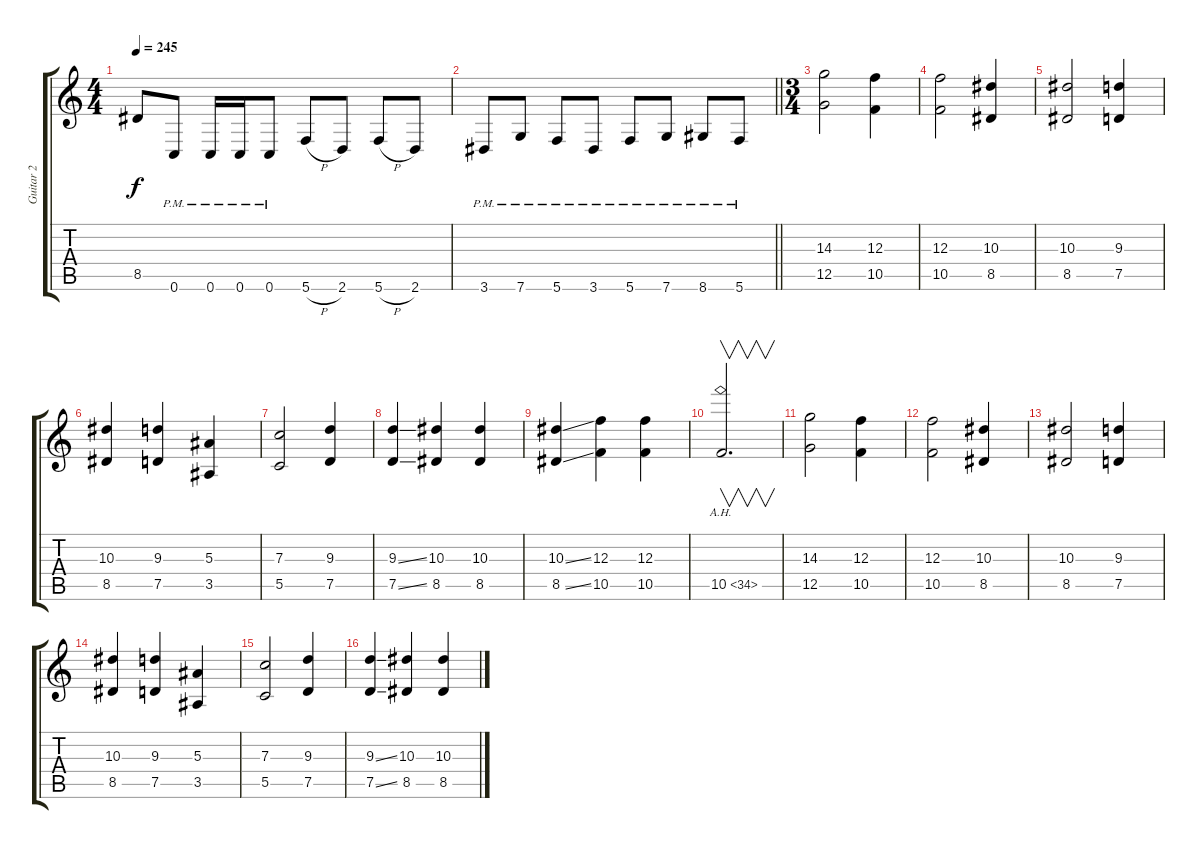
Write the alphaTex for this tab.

\track ("Guitar 2" "Guitar 2") {instrument distortionguitar}
\staff {score tabs}
\tuning (D4 A3 F3 C3 G2 C2) {hide}
\ts (4 4)
\tempo 245
\clef g2
\ks c
8.5{t}.8{dy f} 0.6{pm}.8 0.6{pm}.16 0.6{pm}.16 0.6{pm}.8 5.6{h}.8 2.6.8 5.6{h}.8 2.6.8 |
\barLineRight lightlight
3.6{pm}.8 7.6{pm}.8 5.6{pm}.8 3.6{pm}.8 5.6{pm}.8 7.6{pm}.8 8.6{pm}.8 5.6{pm}.8 |
\ts (3 4)
(14.3 12.5).2 (12.3 10.5).4 |
(12.3 10.5).2 (10.3 8.5).4 |
(10.3 8.5).2 (9.3 7.5).4 |
(10.3 8.5).4 (9.3 7.5).4 (5.3 3.5).4 |
(7.3 5.5).2 (9.3 7.5).4 |
(9.3{ss} 7.5{ss}).4 (10.3 8.5).4 (10.3 8.5).4 |
(10.3{ss} 8.5{ss}).4 (12.3 10.5).4 (12.3 10.5).4 |
10.5{ah 24}.2{v d} |
(14.3 12.5).2 (12.3 10.5).4 |
(12.3 10.5).2 (10.3 8.5).4 |
(10.3 8.5).2 (9.3 7.5).4 |
(10.3 8.5).4 (9.3 7.5).4 (5.3 3.5).4 |
(7.3 5.5).2 (9.3 7.5).4 |
(9.3{ss} 7.5{ss}).4 (10.3 8.5).4 (10.3 8.5).4
